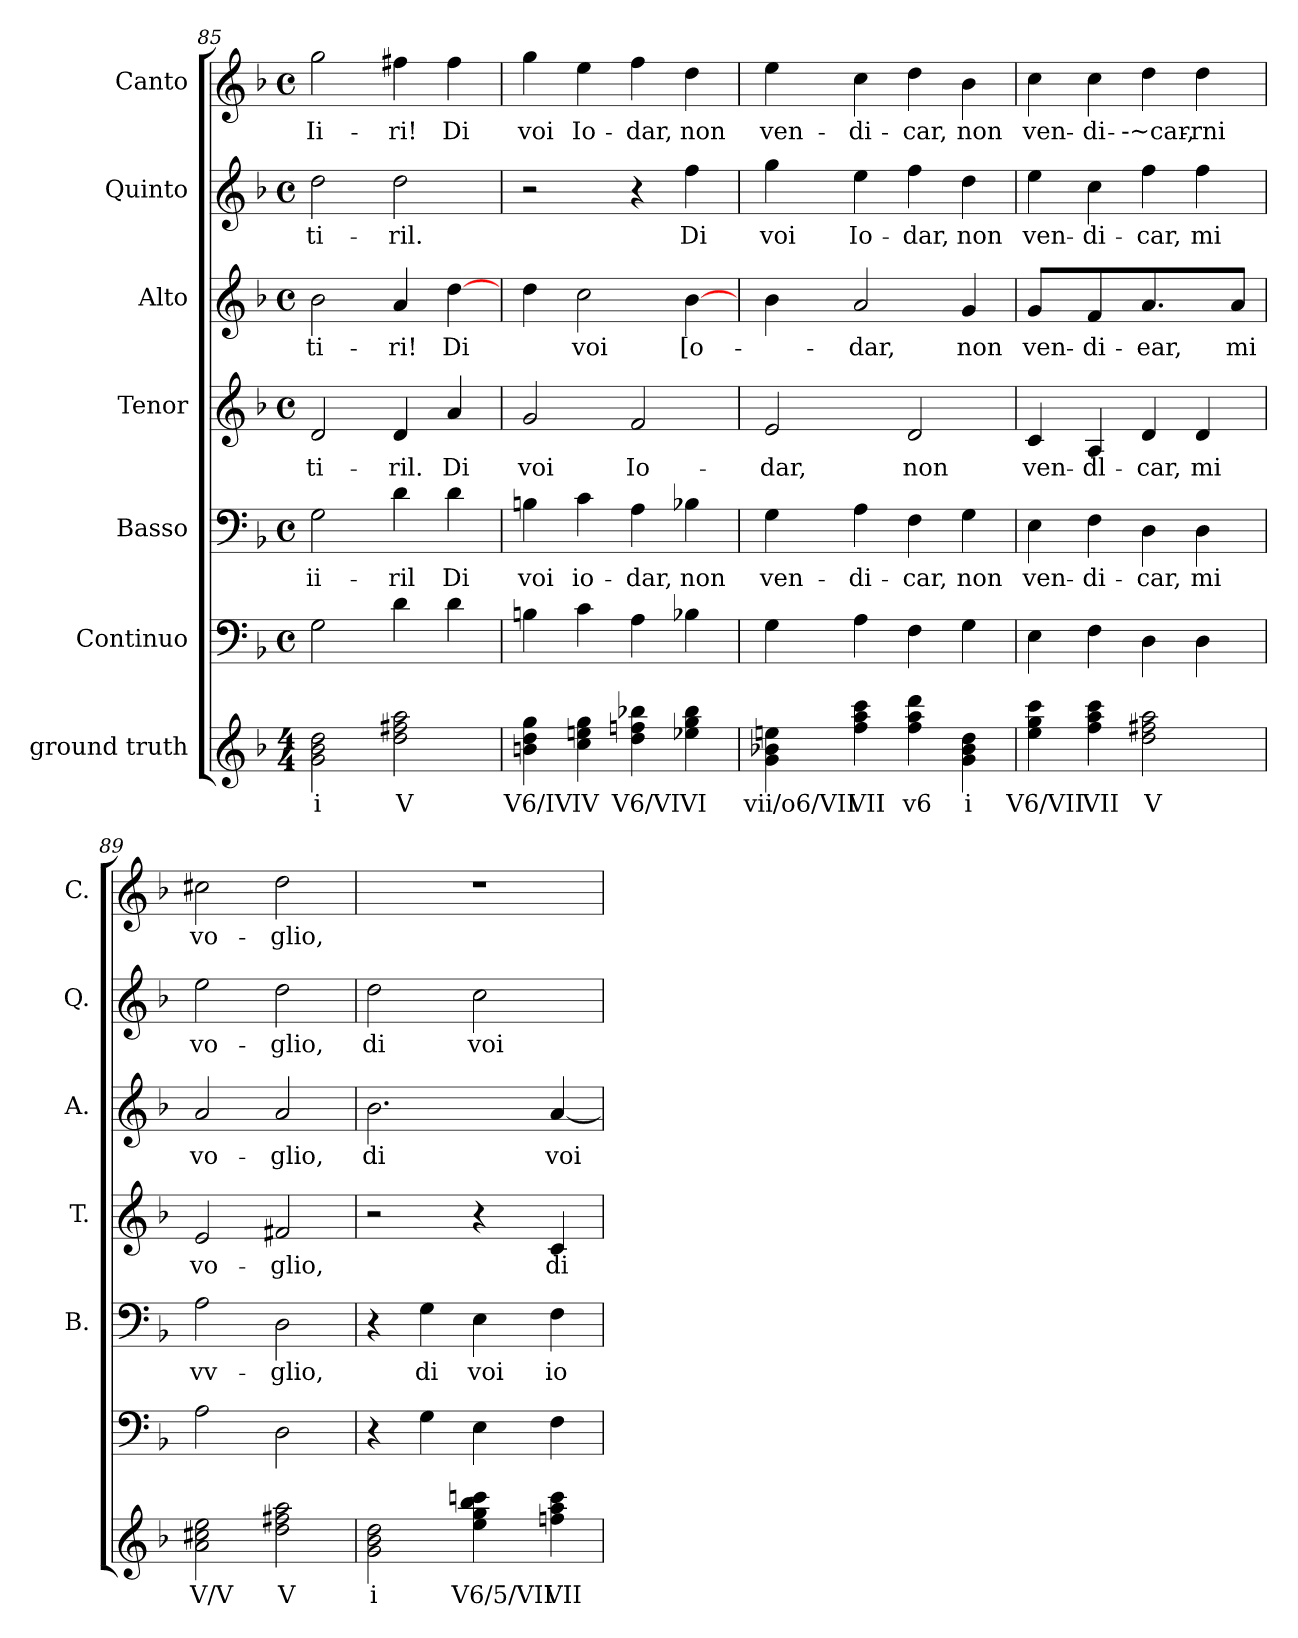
**kern	**text	**kern	**kern	**text	**kern	**text	**kern	**text	**kern	**text	**kern	**text
*part7	*part7	*part6	*part5	*part5	*part4	*part4	*part3	*part3	*part2	*part2	*part1	*part1
*staff7	*staff7	*staff6	*staff5	*staff5	*staff4	*staff4	*staff3	*staff3	*staff2	*staff2	*staff1	*staff1
*I"ground truth	*	*I"Continuo	*I"Basso	*	*I"Tenor	*	*I"Alto	*	*I"Quinto	*	*I"Canto	*
*	*	*	*I'B.	*	*I'T.	*	*I'A.	*	*I'Q.	*	*I'C.	*
!!LO:LB:g=z
*	*	*clefF4	*clefF4	*	*clefG2	*	*clefG2	*	*clefG2	*	*clefG2	*
*k[b-]	*	*k[b-]	*k[b-]	*	*k[b-]	*	*k[b-]	*	*k[b-]	*	*k[b-]	*
*	*	*F:	*F:	*	*F:	*	*F:	*	*F:	*	*F:	*
*M4/4	*	*M4/4	*M4/4	*	*M4/4	*	*M4/4	*	*M4/4	*	*M4/4	*
*	*	*met(c)	*met(c)	*	*met(c)	*	*met(c)	*	*met(c)	*	*met(c)	*
=85	=85	=85	=85	=85	=85	=85	=85	=85	=85	=85	=85	=85
2g 2b- 2dd	i	2G	2G	-ii-	2d	-ti-	2b-	-ti-	2dd	-ti-	2gg	-Ii-
2dd 2ff#X 2aa	V	4d	4d	-ril	4d	-ril.	4a	-ri!	2dd	-ril.	4ff#	-ri!
.	.	4d	4d	-Di	4a	-Di	[4dd	-Di	.	.	4ff#	-Di
=86	=86	=86	=86	=86	=86	=86	=86	=86	=86	=86	=86	=86
4bn 4dd 4gg	V6/IV	4B	4B	-voi	2g	-voi	4dd	.	2r	.	4gg	-voi
4cc 4een 4gg	IV	4c	4c	-io-	.	.	2cc	-voi	.	.	4ee	-Io-
4dd 4ffn 4bb-X	V6/VI	4A	4A	-dar,	2f	-Io-	.	.	4r	.	4ff	-dar,
4ee-X 4gg 4bb-	VI	4B-	4B-	-non	.	.	[4b-	-[o-	4ff	-Di	4dd	-non
=87	=87	=87	=87	=87	=87	=87	=87	=87	=87	=87	=87	=87
4g 4b-X 4een	vii/o6/VII	4G	4G	-ven-	2e	-dar,	4b-	.	4gg	-voi	4ee	-ven-
4ff 4aa 4ccc	VII	4A	4A	-di-	.	.	2a	-dar,	4ee	-Io-	4cc	-di-
4ff 4aa 4ddd	v6	4F	4F	-car,	2d	-non	.	.	4ff	-dar,	4dd	-car,
4g 4b- 4dd	i	4G	4G	-non	.	.	4g	-non	4dd	-non	4b-	-non
=88	=88	=88	=88	=88	=88	=88	=88	=88	=88	=88	=88	=88
4ee 4gg 4ccc	V6/VII	4E	4E	-ven-	4c	-ven-	4g	-ven-	4ee	-ven-	4cc	-ven-
4ff 4aa 4ccc	VII	4F	4F	-di-	4A	-dl-	4f	-di-	4cc	-di-	4cc	-di-
2dd 2ff#X 2aa	V	4D	4D	-car,	4d	-car,	4.a	-ear,	4ff	-car,	4dd	--~car,-
.	.	4D	4D	-mi	4d	-mi	.	.	4ff	-mi	4dd	-rni
.	.	.	.	.	.	.	8aJ	-mi	.	.	.	.
=89	=89	=89	=89	=89	=89	=89	=89	=89	=89	=89	=89	=89
2a 2cc#X 2ee	V/V	2A	2A	-vv-	2e	-vo-	2a	-vo-	2ee	-vo-	2cc#	-vo-
2dd 2ff#X 2aa	V	2D	2D	-glio,	2f#	-glio,	2a	-glio,	2dd	-glio,	2dd	-glio,
!!LO:LB:g=z
=90	=90	=90	=90	=90	=90	=90	=90	=90	=90	=90	=90	=90
2g 2b- 2dd	i	4r	4r	.	2r	.	2.b-	-di	2dd	-di	1r	.
.	.	4G	4G	-di	.	.	.	.	.	.	.	.
4ee 4gg 4bb- 4cccn	V6/5/VII	4E	4E	-voi	4r	.	.	.	2cc	-voi	.	.
4ffn 4aa 4ccc	VII	4F	4F	-io-	4c	-di	[4a	-voi	.	.	.	.
=	=	=	=	=	=	=	=	=	=	=	=	=
*-	*-	*-	*-	*-	*-	*-	*-	*-	*-	*-	*-	*-
